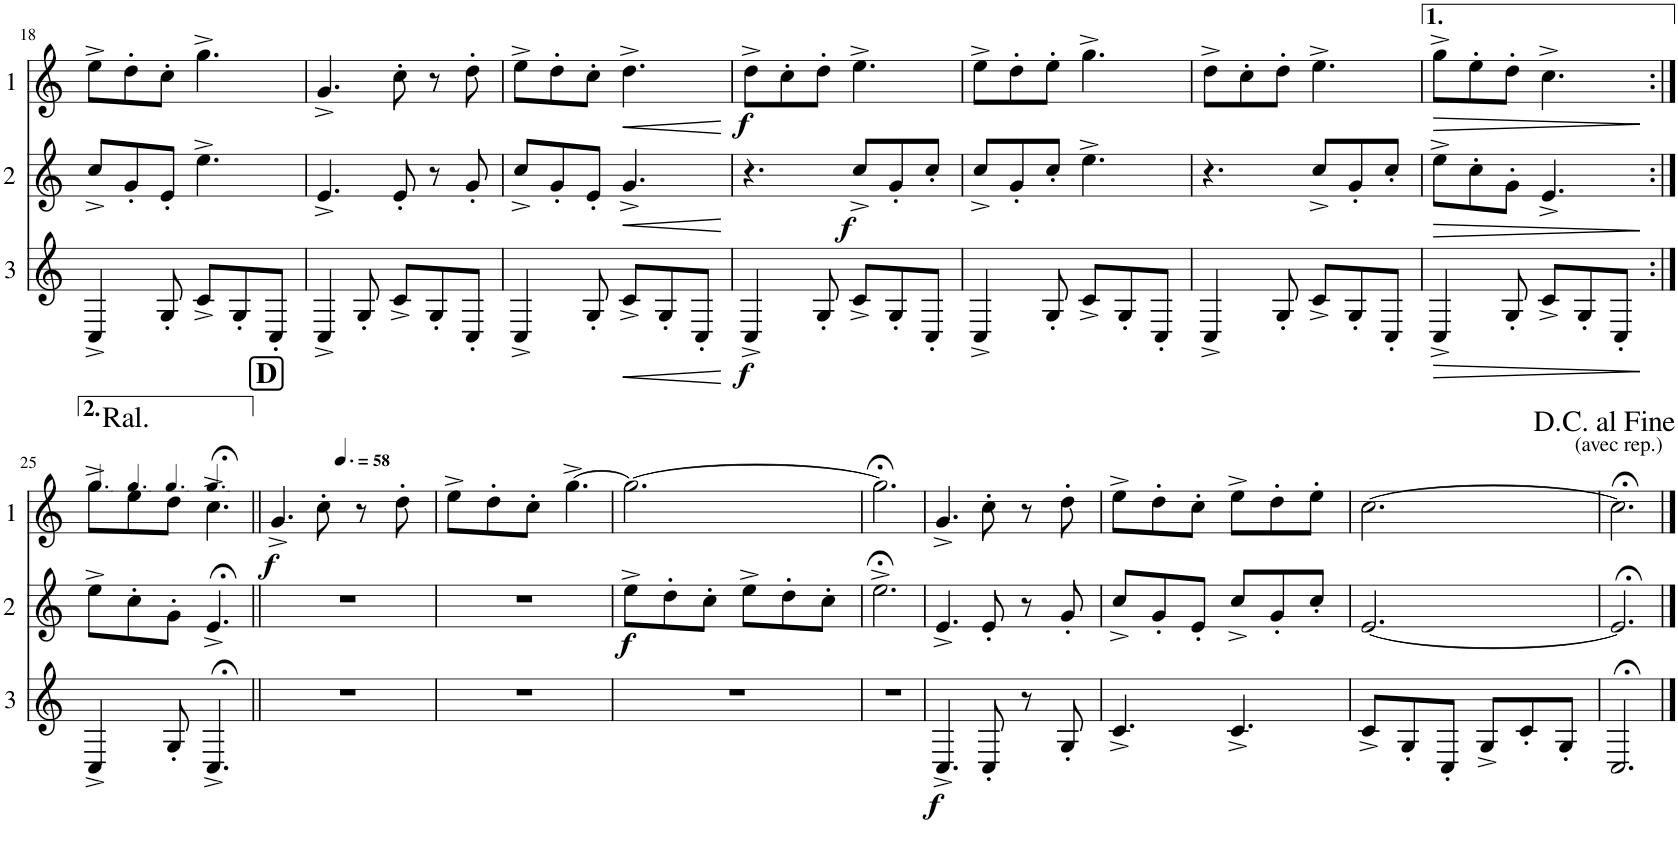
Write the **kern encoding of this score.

**kern	**dynam	**kern	**dynam	**kern	**dynam
*part3	*part3	*part2	*part2	*part1	*part1
*staff3	*staff3	*staff2	*staff2	*staff1	*staff1
*I"Cor 3	*	*I"Cor 2	*	*I"Cor 1	*
!!LO:PB:g=z
*clefG2	*	*clefG2	*	*clefG2	*
*Trd4c7	*	*Trd4c7	*	*Trd4c7	*
*k[]	*	*k[]	*	*k[]	*
*M6/8	*	*M6/8	*	*M6/8	*
=18	=18	=18	=18	=18	=18
4C^/	.	8cc^/L	.	8ee^\L	.
.	.	8g'/	.	8dd'\	.
8G'/	.	8e'/J	.	8cc'\J	.
8c^/L	.	4.ee^\	.	4.gg^\	.
8G'/	.	.	.	.	.
8C'/J	.	.	.	.	.
=19	=19	=19	=19	=19	=19
4C^/	.	4.e^/	.	4.g^/	.
8G'/	.	.	.	.	.
8c^/L	.	8e'/	.	8cc'\	.
8G'/	.	8r	.	8r	.
8C'/J	.	8g'/	.	8dd'\	.
=20	=20	=20	=20	=20	=20
4C^/	.	8cc^/L	.	8ee^\L	.
.	.	8g'/	.	8dd'\	.
8G'/	.	8e'/J	.	8cc'\J	.
!	!LO:HP:b	!	!LO:HP:b	!	!LO:HP:b
8c^/L	<	4.g^/	<	4.dd^\	<
8G'/	.	.	.	.	.
8C'/J	.	.	.	.	.
.	[	.	[	.	[
=21	=21	=21	=21	=21	=21
!	!LO:DY:b	!	!	!	!LO:DY:b
4C^/	f	4.r	.	8dd^\L	f
.	.	.	.	8cc'\	.
8G'/	.	.	.	8dd'\J	.
!	!	!	!LO:DY:b	!	!
8c^/L	.	8cc^/L	f	4.ee^\	.
8G'/	.	8g'/	.	.	.
8C'/J	.	8cc'/J	.	.	.
=22	=22	=22	=22	=22	=22
4C^/	.	8cc^/L	.	8ee^\L	.
.	.	8g'/	.	8dd'\	.
8G'/	.	8cc'/J	.	8ee'\J	.
8c^/L	.	4.ee^\	.	4.gg^\	.
8G'/	.	.	.	.	.
8C'/J	.	.	.	.	.
=23	=23	=23	=23	=23	=23
4C^/	.	4.r	.	8dd^\L	.
.	.	.	.	8cc'\	.
8G'/	.	.	.	8dd'\J	.
8c^/L	.	8cc^/L	.	4.ee^\	.
8G'/	.	8g'/	.	.	.
8C'/J	.	8cc'/J	.	.	.
=24	=24	=24	=24	=24	=24
!	!LO:HP:b	!	!LO:HP:b	!	!LO:HP:b
4C^/	>	8ee^\L	>	8gg^\L	>
.	.	8cc'\	.	8ee'\	.
8G'/	.	8g'\J	.	8dd'\J	.
8c^/L	.	4.e^/	.	4.cc^\	.
8G'/	.	.	.	.	.
8C'/J	.	.	.	.	.
.	]	.	]	.	]
!!LO:LB:g=z
=25:|!	=25:|!	=25:|!	=25:|!	=25:|!	=25:|!
*	*	*	*	*MM95	*
!	!	!	!	!LO:TX:a:t=Ral.	!
4C^/	.	8ee^\L	.	8gg^\L	.
*	*	*	*	*MM87	*
.	.	8cc'\	.	8ee'\	.
*	*	*	*	*MM78	*
8G'/	.	8g'\J	.	8dd'\J	.
*	*	*	*	*MM60	*
4.C;<^/	.	4.e;<^/	.	4.cc;<^\	.
=26||	=26||	=26||	=26||	=26||	=26||
!!LO:REH:place=s1:a:B:cj:fs=14:t=D
*	*	*	*	*MM87	*
!	!	!	!	!	!LO:DY:b
2.r	.	2.r	.	4.g^/	f
.	.	.	.	8cc'\	.
.	.	.	.	8r	.
.	.	.	.	8dd'\	.
=27	=27	=27	=27	=27	=27
2.r	.	2.r	.	8ee^\L	.
.	.	.	.	8dd'\	.
.	.	.	.	8cc'\J	.
.	.	.	.	[4.gg^\	.
=28	=28	=28	=28	=28	=28
!	!	!	!LO:DY:b	!	!
2.r	.	8ee^\L	f	2.gg\_	.
.	.	8dd'\	.	.	.
.	.	8cc'\J	.	.	.
.	.	8ee^\L	.	.	.
.	.	8dd'\	.	.	.
.	.	8cc'\J	.	.	.
=29	=29	=29	=29	=29	=29
2.r	.	2.ee;<^\	.	2.gg;<\]	.
=30	=30	=30	=30	=30	=30
!	!LO:DY:b	!	!	!	!
4.C^/	f	4.e^/	.	4.g^/	.
8C'/	.	8e'/	.	8cc'\	.
8r	.	8r	.	8r	.
8G'/	.	8g'/	.	8dd'\	.
=31	=31	=31	=31	=31	=31
4.c^/	.	8cc^/L	.	8ee^\L	.
.	.	8g'/	.	8dd'\	.
.	.	8e'/J	.	8cc'\J	.
4.c^/	.	8cc^/L	.	8ee^\L	.
.	.	8g'/	.	8dd'\	.
.	.	8cc'/J	.	8ee'\J	.
=32	=32	=32	=32	=32	=32
8c^/L	.	[2.e/	.	[2.cc\	.
8G'/	.	.	.	.	.
8C'/J	.	.	.	.	.
8G^/L	.	.	.	.	.
8c'/	.	.	.	.	.
8G'/J	.	.	.	.	.
=33	=33	=33	=33	=33	=33
!	!	!	!	!LO:TX:a:t=(avec rep.)	!
2.C;</	.	2.e;</]	.	2.cc;<\]	.
==	==	==	==	==	==
*-	*-	*-	*-	*-	*-
